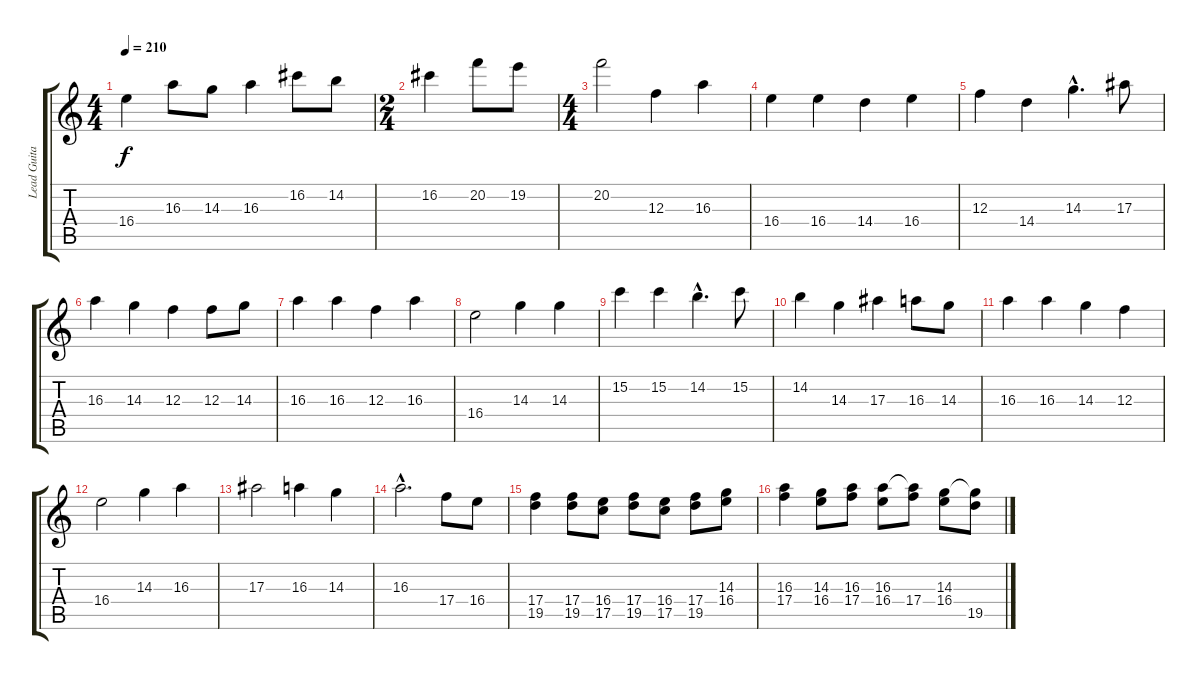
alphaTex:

\track ("Lead Guitar" "Lead Guita") {instrument overdrivenguitar}
\staff {score tabs}
\tuning (D4 A3 F3 C3 G2 D2) {hide}
\ts (4 4)
\tempo 210
\clef g2
\ks c
16.4.4{dy f} 16.3.8 14.3.8 16.3.4 16.2.8 14.2.8 |
\ts (2 4)
16.2.4 20.2.8 19.2.8 |
\ts (4 4)
20.2.2 12.3.4{balance 5} 16.3.4 |
16.4.4 16.4.4 14.4.4 16.4.4 |
12.3.4 14.4.4 14.3{hac}.4{d} 17.3.8 |
16.3.4 14.3.4 12.3.4 12.3.8 14.3.8 |
16.3.4 16.3.4 12.3.4 16.3.4 |
16.4.2 14.3.4 14.3.4 |
15.2.4 15.2.4 14.2{hac}.4{d} 15.2.8 |
14.2.4 14.3.4 17.3.4 16.3.8 14.3.8 |
16.3.4 16.3.4 14.3.4 12.3.4 |
16.4.2 14.3.4 16.3.4 |
17.3.2 16.3.4 14.3.4 |
16.3{hac}.2{d} 17.4.8 16.4.8 |
(17.4 19.5).4 (17.4 19.5).8 (16.4 17.5).8 (17.4 19.5).8 (16.4 17.5).8 (17.4 19.5).8 (14.3 16.4).8 |
(16.3 17.4).4 (14.3 16.4).8 (16.3 17.4).8 (16.3 16.4).8 (16.3{t} 17.4).8 (14.3 16.4).8 (14.3{t} 19.5).8
